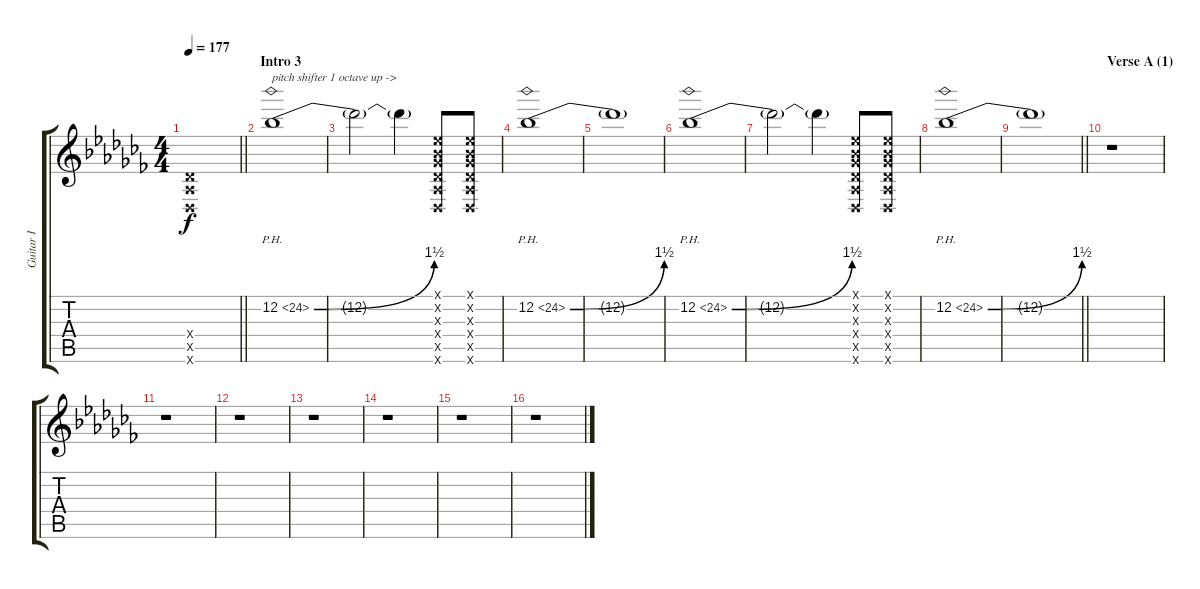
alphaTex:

\track ("Guitar I" "Guitar I") {instrument distortionguitar}
\staff {score tabs}
\tuning (Eb4 Bb3 Gb3 Db3 Ab2 Db2) {hide}
\ts (4 4)
\tempo 177
\clef g2
\barLineRight lightlight
\ks abminor
(0.4{x} 0.5{x} 0.6{x}).1{dy f} |
\section ("" "Intro 3")
12.2{be (bend 0 0 60 6) ph 12}.1{txt "pitch shifter 1 octave up ->"} |
12.2{t}.2 12.2{t}.4 (0.1{x} 0.2{x} 0.3{x} 0.4{x} 0.5{x} 0.6{x}).8 (0.1{x} 0.2{x} 0.3{x} 0.4{x} 0.5{x} 0.6{x}).8 |
12.2{be (bend 0 0 60 6) ph 12}.1 |
12.2{t}.1 |
12.2{be (bend 0 0 60 6) ph 12}.1 |
12.2{t}.2 12.2{t}.4 (0.1{x} 0.2{x} 0.3{x} 0.4{x} 0.5{x} 0.6{x}).8 (0.1{x} 0.2{x} 0.3{x} 0.4{x} 0.5{x} 0.6{x}).8 |
12.2{be (bend 0 0 60 6) ph 12}.1 |
\barLineRight lightlight
12.2{t}.1 |
\section ("" "Verse A (1)")
r.1 |
r.1 |
r.1 |
r.1 |
r.1 |
r.1 |
r.1
